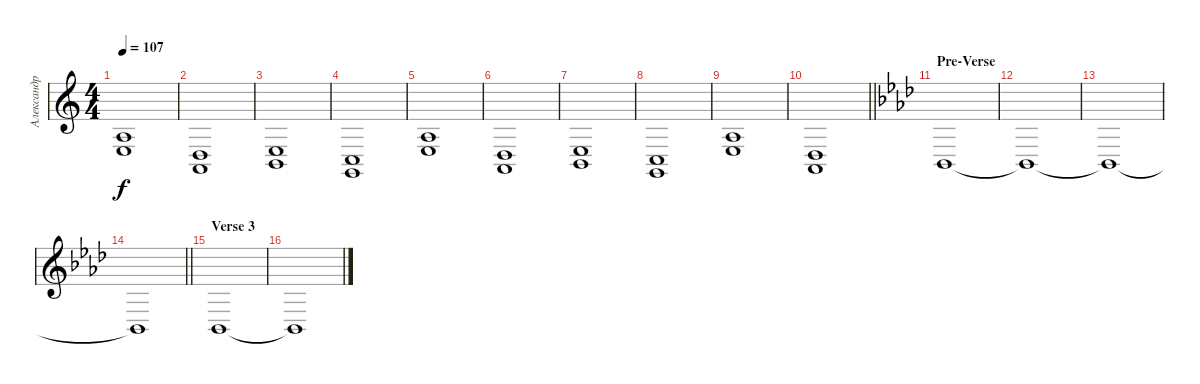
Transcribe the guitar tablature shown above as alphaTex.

\track ("Александр Андрюхин" "Александр ") {instrument pad2warm}
\staff {score}
\tuning (E4 B3 G3 D3 A2 E2) {hide}
\ts (4 4)
\tempo 107
\clef g2
\ks c
(2.3 2.4).1{dy f} |
(5.5 5.6).1 |
(2.4 2.5).1 |
(3.5 3.6).1 |
(2.3 2.4).1 |
(5.5 5.6).1 |
(2.4 2.5).1 |
(3.5 3.6).1 |
(2.3 2.4).1 |
\barLineRight lightlight
(5.5 5.6).1 |
\section ("" "Pre-Verse")
\ks ab
6.6.1 |
6.6{t}.1 |
6.6{t}.1 |
\barLineRight lightlight
6.6{t}.1 |
\section ("" "Verse 3")
6.6.1 |
6.6{t}.1
